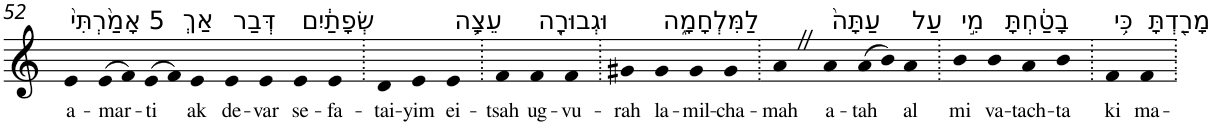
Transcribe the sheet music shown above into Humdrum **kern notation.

**kern	**text
*part1	*part1
*staff1	*staff1
*I"Piano	*
*I'Pno	*
!!LO:PB:g=z
*clefG2	*
*k[]	*
=52	=52
!LO:TX:a:t=5 אָמַ֙רְתִּי֙	!
!	!LO:LY:b
4e	a-
!	!LO:LY:b
(>8e	-mar-
8f)	.
!	!LO:LY:b
(>8e	-ti
8f)	.
!LO:TX:a:t=אַךְ	!
!	!LO:LY:b
4e	ak
!LO:TX:a:t=דְּבַר	!
!	!LO:LY:b
4e	de-
!	!LO:LY:b
4e	-var
!LO:TX:a:t=שְׂפָתַ֔יִם	!
!	!LO:LY:b
4e	se-
!	!LO:LY:b
4e	-fa-
=53.	=53.
!	!LO:LY:b
4d	-tai-
!	!LO:LY:b
4e	-yim
!LO:TX:a:t=עֵצָ֥ה	!
!	!LO:LY:b
4e	ei-
=54.	=54.
!	!LO:LY:b
4f	-tsah
!LO:TX:a:t=וּגְבוּרָ֖ה	!
!	!LO:LY:b
4f	ug-
!	!LO:LY:b
4f	-vu-
=55.	=55.
!	!LO:LY:b
4g#X	-rah
!LO:TX:a:t=לַמִּלְחָמָ֑ה	!
!	!LO:LY:b
4g#	la-
!	!LO:LY:b
4g#	-mil-
!	!LO:LY:b
4g#	-cha-
=56.	=56.
!	!LO:LY:b
4aZ	-mah
!LO:TX:a:t=עַתָּה֙	!
!	!LO:LY:b
4a	a-
!	!LO:LY:b
(8a	-tah
8b)	.
!LO:TX:a:t=עַל	!
!	!LO:LY:b
4a	al
=57.	=57.
!LO:TX:a:t=מִ֣י	!
!	!LO:LY:b
4b	mi
!LO:TX:a:t=בָטַ֔חְתָּ	!
!	!LO:LY:b
4b	va-
!	!LO:LY:b
4a	-tach-
!	!LO:LY:b
4b	-ta
=58.	=58.
!LO:TX:a:t=כִּ֥י	!
!	!LO:LY:b
4f	ki
!LO:TX:a:t=מָרַ֖דְתָּ	!
!	!LO:LY:b
4f	ma-
=.	=.
*-	*-
